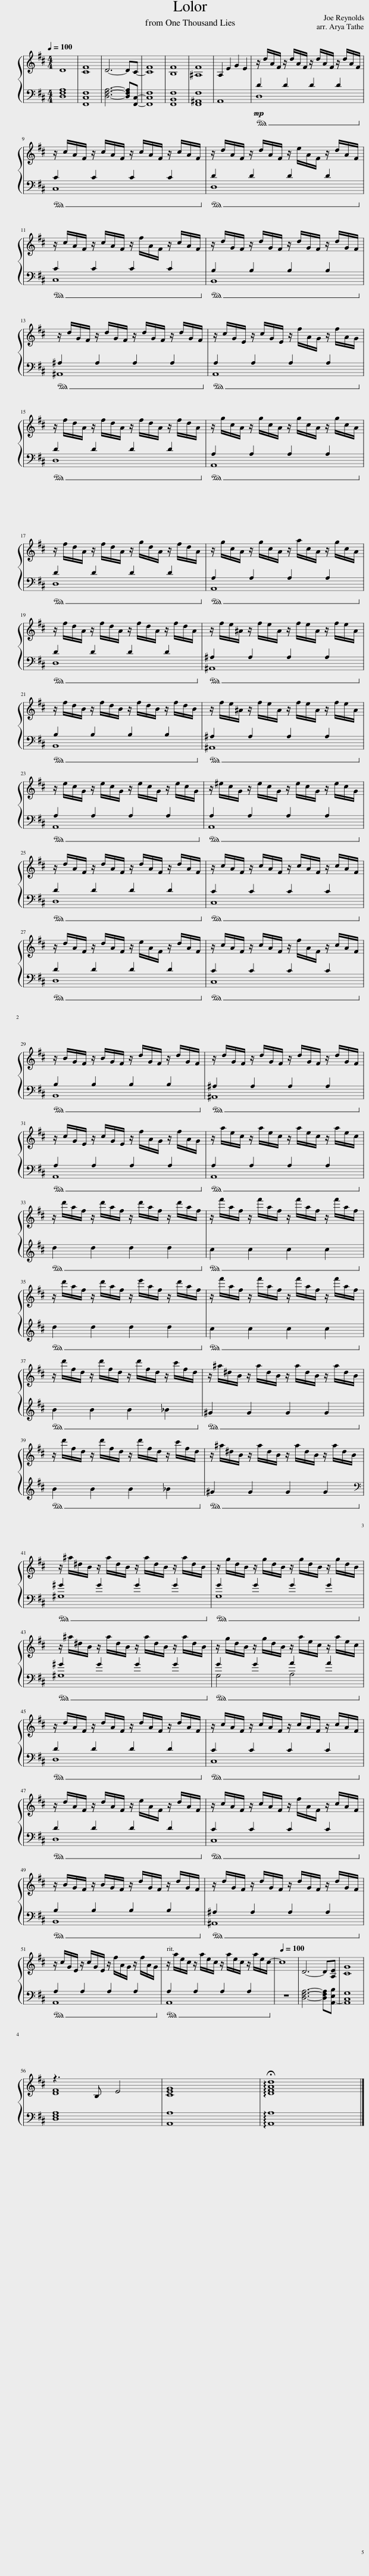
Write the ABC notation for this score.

X:1
%%score { ( 1 4 ) | ( 2 3 ) }
L:1/8
Q:1/4=100
M:4/4
I:linebreak $
K:D
V:1 treble
V:4 treble
V:2 bass
V:3 bass
V:1
 D8 | [CF]8 | D6- DC- | [CF]8 | [B,F]8 | %5
 [^A,F]8 | A,2 E2 G2 E2 | z/ d/A/F/ z/ d/A/F/ z/ d/A/F/ z/ d/A/F/ |$ z/ c/A/F/ z/ c/A/F/ z/ c/A/F/ z/ c/A/F/ | z/ d/A/F/ z/ d/A/F/ z/ e/A/F/ z/ d/A/F/ |$ %10
 z/ c/A/F/ z/ c/A/F/ z/ f/A/F/ z/ c/A/F/ | z/ d/G/F/ z/ d/G/F/ z/ d/G/F/ z/ d/G/F/ |$ z/ d/G/F/ z/ d/G/F/ z/ d/G/F/ z/ d/G/F/ | z/ c/G/E/ z/ c/G/E/ z/ f/A/G/ z/ f/A/G/ |$ z/ f/d/A/ z/ f/d/A/ z/ f/d/A/ z/ f/d/A/ | %15
 z/ g/c/A/ z/ g/c/A/ z/ g/c/A/ z/ g/c/A/ |$ z/ f/d/A/ z/ f/d/A/ z/ g/d/A/ z/ f/d/A/ | z/ g/c/A/ z/ g/c/A/ z/ a/c/A/ z/ g/c/A/ |$ z/ f/d/A/ z/ f/d/A/ z/ f/d/A/ z/ f/d/A/ | z/ f/e/^A/ z/ f/e/A/ z/ f/e/A/ z/ f/e/A/ |$ %20
 z/ f/d/B/ z/ f/d/B/ z/ f/d/B/ z/ f/d/B/ | z/ f/e/^A/ z/ f/e/A/ z/ f/e/A/ z/ f/e/A/ |$ z/ e/c/G/ z/ e/c/G/ z/ e/c/G/ z/ e/c/G/ | z/ ^e/c/G/ z/ e/c/G/ z/ e/c/G/ z/ e/c/G/ |$ z/ d/A/F/ z/ d/A/F/ z/ d/A/F/ z/ d/A/F/ | %25
 z/ c/A/F/ z/ c/A/F/ z/ c/A/F/ z/ c/A/F/ |$ z/ d/A/F/ z/ d/A/F/ z/ e/A/F/ z/ d/A/F/ | z/ c/A/F/ z/ c/A/F/ z/ f/A/F/ z/ c/A/F/ |$ z/ B/G/F/ z/ B/G/F/ z/ d/G/F/ z/ d/G/F/ | z/ d/G/F/ z/ d/G/F/ z/ d/G/F/ z/ d/G/F/ |$ %30
 z/ c/G/E/ z/ c/G/E/ z/ f/A/G/ z/ f/A/G/ | z/ a/e/c/ z/ a/e/c/ z/ a/e/c/ z/ a/e/c/ |$ z/ d'/a/f/ z/ d'/a/f/ z/ d'/a/f/ z/ d'/a/f/ | z/ f'/a/f/ z/ f'/a/f/ z/ f'/a/f/ z/ f'/a/f/ |$ z/ d'/a/f/ z/ d'/a/f/ z/ e'/a/f/ z/ d'/a/f/ | %35
 z/ f'/a/f/ z/ f'/a/f/ z/ f'/a/f/ z/ f'/a/f/ |$ z/ d'/f/d/ z/ d'/f/d/ z/ d'/f/d/ z/ c'/f/d/ | z/ ^a/^d/B/ z/ a/d/B/ z/ a/d/B/ z/ a/d/B/ |$ z/ d'/f/d/ z/ d'/f/d/ z/ d'/f/d/ z/ c'/f/d/ | z/ ^a/^d/B/ z/ a/d/B/ z/ a/d/B/ z/ a/d/B/ |$ %40
 z/ ^a/^d/B/ z/ a/d/B/ z/ a/d/B/ z/ a/d/B/ | z/ g/d/B/ z/ g/d/B/ z/ g/d/B/ z/ g/d/B/ |$ z/ ^a/^d/B/ z/ a/d/B/ z/ a/d/B/ z/ a/d/B/ | z/ g/d/B/ z/ g/d/B/ z/ a/e/c/ z/ a/e/c/ |$ z/ d/A/F/ z/ d/A/F/ z/ d/A/F/ z/ d/A/F/ | %45
 z/ c/A/F/ z/ c/A/F/ z/ c/A/F/ z/ c/A/F/ |$ z/ d/A/F/ z/ d/A/F/ z/ e/A/F/ z/ d/A/F/ | z/ c/A/F/ z/ c/A/F/ z/ f/A/F/ z/ c/A/F/ |$ z/ B/G/F/ z/ B/G/F/ z/ d/G/F/ z/ d/G/F/ | z/ d/G/F/ z/ d/G/F/ z/ d/G/F/ z/ d/G/F/ |$ %50
 z/ c/G/E/ z/ c/G/E/ z/ f/A/G/ z/ f/A/G/ |[Q:1/4=100] z/[Q:1/4=96] a/[Q:1/4=93]e/[Q:1/4=90]c/[Q:1/4=87] z/[Q:1/4=84] a/[Q:1/4=81]e/[Q:1/4=78]c/[Q:1/4=75] z/[Q:1/4=71] a/[Q:1/4=68]e/[Q:1/4=65]c/[Q:1/4=62] z/[Q:1/4=59] a/[Q:1/4=56]e/[Q:1/4=53]c/- |[Q:1/4=100] c8 | D6- D[A,E] | [CG]8 |$ %55
 z3 B, E4 | [CEG]8 | !arpeggio!!fermata![DFAd]8 |] %58
V:2
 [D,F,A,]8 | [F,,C,F,]8 | [D,F,A,]6- [D,F,A,][F,,C,]- | [F,,C,F,]8 | [F,,B,,F,]8 | %5
 [F,,^A,,F,]8 | A,,8 |!mp!!ped! D2 D2 D2 D2!ped-up! |$!ped! C2 C2 C2 C2!ped-up! |!ped! D2 D2 D2 D2!ped-up! |$ %10
!ped! C2 C2 C2 C2!ped-up! |!ped! B,2 B,2 B,2 B,2!ped-up! |$!ped! ^A,2 A,2 A,2 A,2!ped-up! |!ped! A,2 A,2 A,2 A,2!ped-up! |$!ped! D2 D2 D2 D2!ped-up! | %15
!ped! A,2 A,2 A,2 A,2!ped-up! |$!ped! D2 D2 D2 D2!ped-up! |!ped! A,2 A,2 A,2 A,2!ped-up! |$!ped! D2 D2 D2 D2!ped-up! |!ped! ^A,2 A,2 A,2 A,2!ped-up! |$ %20
!ped! B,2 B,2 B,2 B,2!ped-up! |!ped! ^A,2 A,2 A,2 A,2!ped-up! |$!ped! A,2 A,2 A,2 A,2!ped-up! |!ped! A,2 A,2 A,2 A,2!ped-up! |$!ped! D2 D2 D2 D2!ped-up! | %25
!ped! C2 C2 C2 C2!ped-up! |$!ped! D2 D2 D2 D2!ped-up! |!ped! C2 C2 C2 C2!ped-up! |$!ped! B,2 B,2 B,2 B,2!ped-up! |!ped! ^A,2 A,2 A,2 A,2!ped-up! |$ %30
!ped! A,2 A,2 A,2 A,2!ped-up! |!ped! A,2 A,2 A,2 A,2!ped-up! |$!ped! d2 d2 d2 d2!ped-up! |!ped! c2 c2 c2 c2!ped-up! |$!ped! d2 d2 d2 d2!ped-up! | %35
!ped! c2 c2 c2 c2!ped-up! |$!ped! B2 B2 B2 _B2!ped-up! |!ped! ^G2 G2 G2 G2!ped-up! |$!ped! B2 B2 B2 _B2!ped-up! |!ped! ^G2 G2 G2 G2!ped-up! |$ %40
[K:bass]!ped! ^G2 G2 G2 G2!ped-up! |!ped! G2 G2 G2 G2!ped-up! |$!ped! ^G2 G2 G2 G2!ped-up! |!ped! G2 G2 A2 A2!ped-up! |$!ped! D2 D2 D2 D2!ped-up! | %45
!ped! C2 C2 C2 C2!ped-up! |$!ped! D2 D2 D2 D2!ped-up! |!ped! C2 C2 C2 C2!ped-up! |$!ped! B,2 B,2 B,2 B,2!ped-up! |!ped! ^A,2 A,2 A,2 A,2!ped-up! |$ %50
!ped! A,2 A,2 A,2 A,2!ped-up! |!ped! A,2 A,2 A,2 A,2!ped-up! | z8 | [D,F,A,]6- [D,F,A,][A,,-E,B,] | [A,,C,G,]8 |$ %55
 [D,F,A,]8 | [A,,A,]8 | !arpeggio![A,,A,]8 |] %58
V:3
 x8 | x8 | x8 | x8 | x8 | %5
 x8 | x8 | D,8 |$ C,8 | D,8 |$ %10
 C,8 | B,,8 |$ ^A,,8 | A,,8 |$ D,8 | %15
 A,,8 |$ D,8 | A,,8 |$ D,8 | ^A,,8 |$ %20
 B,,8 | ^A,,8 |$ A,,8 | A,,8 |$ D,8 | %25
 C,8 |$ D,8 | C,8 |$ B,,8 | ^A,,8 |$ %30
 A,,8 | A,,8 |$ x8 | x8 |$ x8 | %35
 x8 |$ x8 | x8 |$ x8 | x8 |$ %40
[K:bass] ^G,8 | G,8 |$ ^G,8 | G,4 A,4 |$ D,8 | %45
 C,8 |$ D,8 | C,8 |$ B,,8 | ^A,,8 |$ %50
 A,,8 | A,,8 | x8 | x8 | x8 |$ %55
 x8 | x8 | x8 |] %58
V:4
 x8 | x8 | x8 | x8 | x8 | %5
 x8 | x8 | x8 |$ x8 | x8 |$ %10
 x8 | x8 |$ x8 | x8 |$ x8 | %15
 x8 |$ x8 | x8 |$ x8 | x8 |$ %20
 x8 | x8 |$ x8 | x8 |$ x8 | %25
 x8 |$ x8 | x8 |$ x8 | x8 |$ %30
 x8 | x8 |$ x8 | x8 |$ x8 | %35
 x8 |$ x8 | x8 |$ x8 | x8 |$ %40
 x8 | x8 |$ x8 | x8 |$ x8 | %45
 x8 |$ x8 | x8 |$ x8 | x8 |$ %50
 x8 | x8 | x8 | x8 | x8 |$ %55
 [DF]8 | x8 | x8 |] %58
